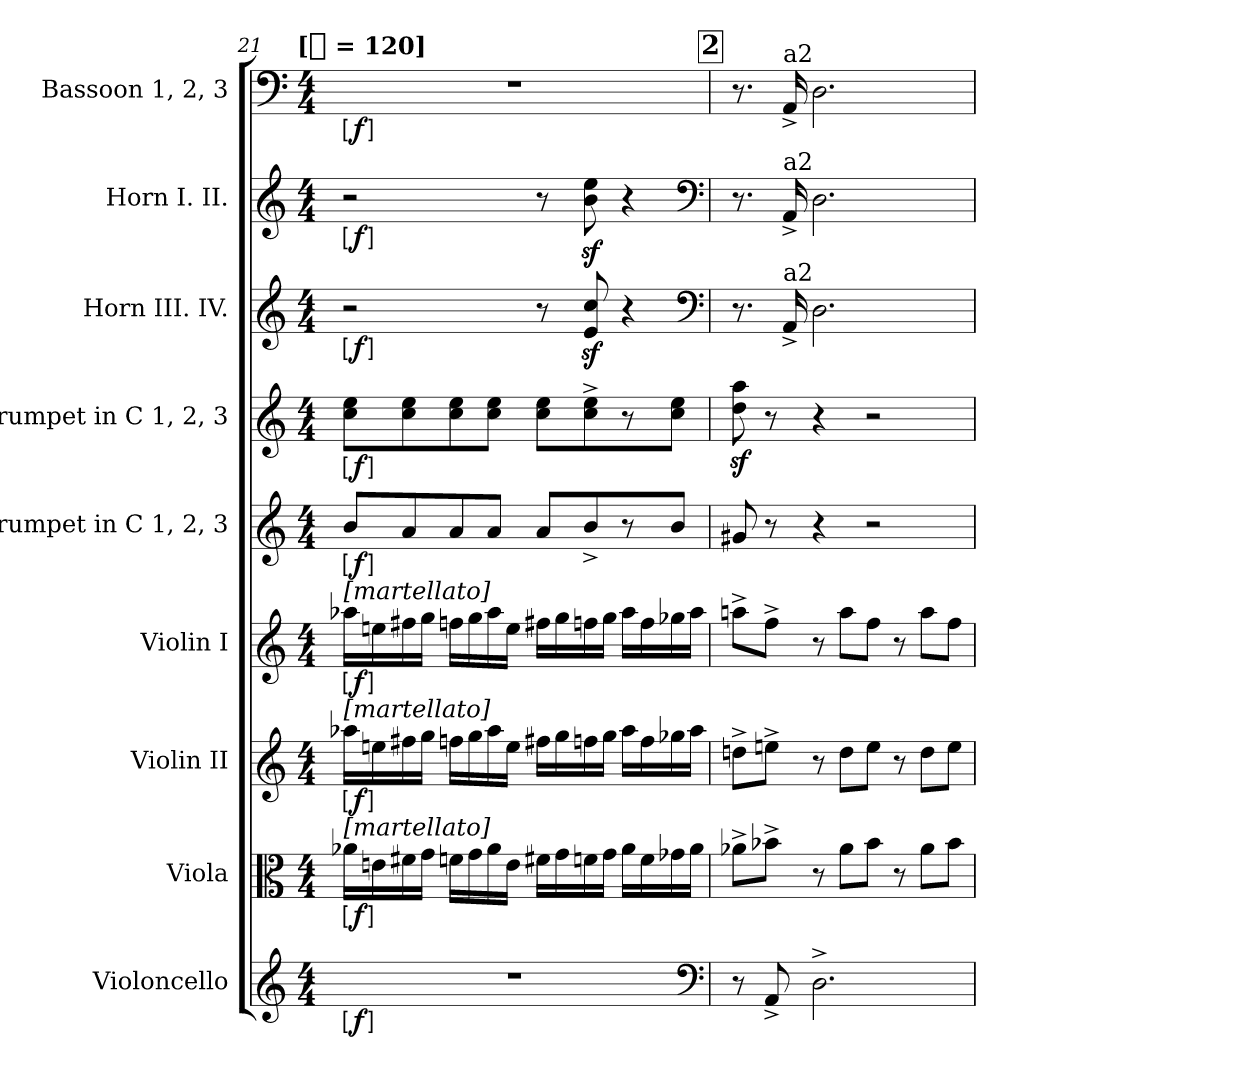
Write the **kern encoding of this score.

**kern	**dynam	**kern	**dynam	**kern	**dynam	**kern	**dynam	**kern	**dynam	**kern	**dynam	**kern	**dynam	**kern	**dynam	**kern	**dynam
*part9	*part9	*part8	*part8	*part7	*part7	*part6	*part6	*part5	*part5	*part4	*part4	*part3	*part3	*part2	*part2	*part1	*part1
*staff9	*staff9	*staff8	*staff8	*staff7	*staff7	*staff6	*staff6	*staff5	*staff5	*staff4	*staff4	*staff3	*staff3	*staff2	*staff2	*staff1	*staff1
*I"Violoncello	*	*I"Viola	*	*I"Violin II	*	*I"Violin I	*	*I"Trumpet in C 1, 2, 3	*	*I"Trumpet in C 1, 2, 3	*	*I"Horn III. IV.	*	*I"Horn I. II.	*	*I"Bassoon 1, 2, 3	*
*I'Vc.	*	*I'Vla.	*	*I'Vln. II	*	*I'Vln. I	*	*	*	*	*	*I'Hn.	*	*I'Hn.	*	*I'Bsn.	*
*clefG2	*	*clefC3	*	*clefG2	*	*clefG2	*	*clefG2	*	*clefG2	*	*clefG2	*	*clefG2	*	*clefF4	*
*k[]	*	*k[]	*	*k[]	*	*k[]	*	*k[]	*	*k[]	*	*	*	*	*	*k[]	*
*C:	*	*C:	*	*C:	*	*C:	*	*C:	*	*C:	*	*	*	*	*	*C:	*
!!LO:TX:omd:t=[[quarter] = 120]
*M4/4	*	*M4/4	*	*M4/4	*	*M4/4	*	*M4/4	*	*M4/4	*	*M4/4	*	*M4/4	*	*M4/4	*
*MM120	*	*MM120	*	*MM120	*	*MM120	*	*MM120	*	*MM120	*	*MM120	*	*MM120	*	*MM120	*
=21	=21	=21	=21	=21	=21	=21	=21	=21	=21	=21	=21	=21	=21	=21	=21	=21	=21
!	!	!	!	!	!	!LO:TX:a:t=[martellato]	!	!	!	!	!	!	!	!	!	!	!
!	!	!	!	!LO:TX:a:t=[martellato]	!	!	!	!	!	!	!	!	!	!	!	!	!
!	!	!LO:TX:a:t=[martellato]	!	!	!	!	!	!	!	!	!	!	!	!	!	!	!
!	!LO:DY:ed=brack	!	!LO:DY:ed=brack	!	!LO:DY:ed=brack	!	!LO:DY:ed=brack	!	!LO:DY:ed=brack	!	!LO:DY:ed=brack	!	!LO:DY:ed=brack	!	!LO:DY:ed=brack	!	!LO:DY:ed=brack
1r	f	16a-XLL	f	16aa-XLL	f	16aa-XLL	f	8bL	f	8cc 8eeL	f	2r	f	2r	f	1r	f
.	.	16en	.	16een	.	16een	.	.	.	.	.	.	.	.	.	.	.
.	.	16f#X	.	16ff#X	.	16ff#X	.	8a	.	8cc 8ee	.	.	.	.	.	.	.
.	.	16gJJ	.	16ggJJ	.	16ggJJ	.	.	.	.	.	.	.	.	.	.	.
.	.	16fnLL	.	16ffnLL	.	16ffnLL	.	8a	.	8cc 8ee	.	.	.	.	.	.	.
.	.	16g	.	16gg	.	16gg	.	.	.	.	.	.	.	.	.	.	.
.	.	16a-	.	16aa-	.	16aa-	.	8aJ	.	8cc 8eeJ	.	.	.	.	.	.	.
.	.	16eJJ	.	16eeJJ	.	16eeJJ	.	.	.	.	.	.	.	.	.	.	.
.	.	16f#XLL	.	16ff#XLL	.	16ff#XLL	.	8aL	.	8cc 8eeL	.	8r	.	8r	.	.	.
.	.	16g	.	16gg	.	16gg	.	.	.	.	.	.	.	.	.	.	.
.	.	16fn	.	16ffn	.	16ffn	.	8b^	.	8cc^ 8ee^	.	8ez 8ccz	.	8bz 8eez	.	.	.
.	.	16gJJ	.	16ggJJ	.	16ggJJ	.	.	.	.	.	.	.	.	.	.	.
.	.	16a-LL	.	16aa-LL	.	16aa-LL	.	8r	.	8r	.	4r	.	4r	.	.	.
.	.	16f	.	16ff	.	16ff	.	.	.	.	.	.	.	.	.	.	.
.	.	16g-X	.	16gg-X	.	16gg-X	.	8bJ	.	8cc 8eeJ	.	.	.	.	.	.	.
.	.	16a-JJ	.	16aa-JJ	.	16aa-JJ	.	.	.	.	.	.	.	.	.	.	.
*clefF4	*	*	*	*	*	*	*	*	*	*	*	*clefF4	*	*clefF4	*	*	*
!!LO:REH:place=s1:t=2
=22	=22	=22	=22	=22	=22	=22	=22	=22	=22	=22	=22	=22	=22	=22	=22	=22	=22
8r	.	8a-X^L	.	8ddn^L	.	8aan^L	.	8g#X	.	8ddz 8aaz	.	8.r	.	8.r	.	8.r	.
8AA^	.	8b-X^J	.	8een^J	.	8ff^J	.	8r	.	8r	.	.	.	.	.	.	.
!	!	!	!	!	!	!	!	!	!	!	!	!	!	!	!	!LO:TX:a:t=a2	!
!	!	!	!	!	!	!	!	!	!	!	!	!	!	!LO:TX:a:t=a2	!	!	!
!	!	!	!	!	!	!	!	!	!	!	!	!LO:TX:a:t=a2	!	!	!	!	!
.	.	.	.	.	.	.	.	.	.	.	.	16AA^	.	16AA^	.	16AA^	.
2.D^	.	8r	.	8r	.	8r	.	4r	.	4r	.	2.D	.	2.D	.	2.D	.
.	.	8a-L	.	8ddL	.	8aaL	.	.	.	.	.	.	.	.	.	.	.
.	.	8b-J	.	8eeJ	.	8ffJ	.	2r	.	2r	.	.	.	.	.	.	.
.	.	8r	.	8r	.	8r	.	.	.	.	.	.	.	.	.	.	.
.	.	8a-L	.	8ddL	.	8aaL	.	.	.	.	.	.	.	.	.	.	.
.	.	8b-J	.	8eeJ	.	8ffJ	.	.	.	.	.	.	.	.	.	.	.
=	=	=	=	=	=	=	=	=	=	=	=	=	=	=	=	=	=
*-	*-	*-	*-	*-	*-	*-	*-	*-	*-	*-	*-	*-	*-	*-	*-	*-	*-
